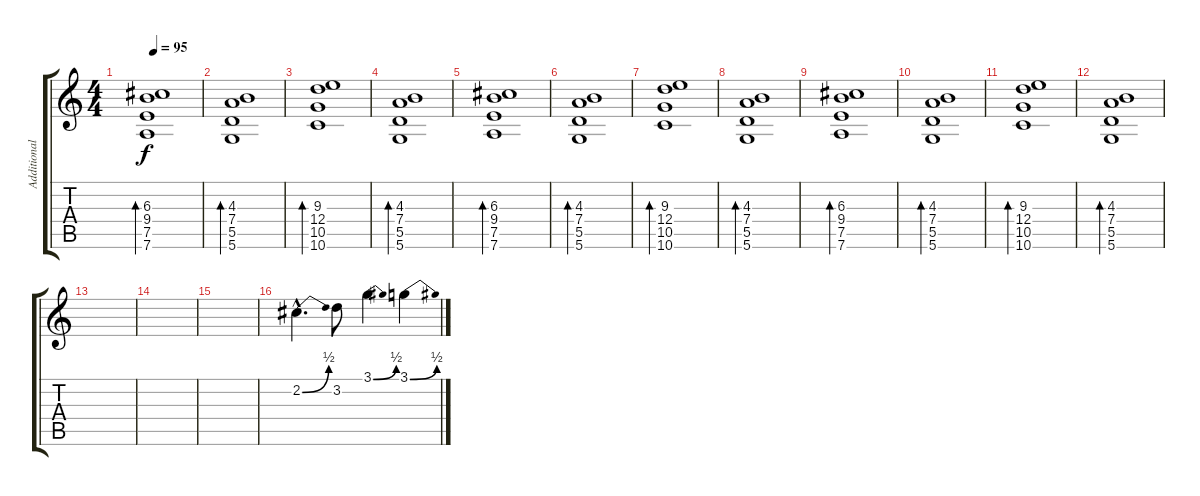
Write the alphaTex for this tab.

\track ("Additional guitar" "Additional") {instrument distortionguitar}
\staff {score tabs}
\tuning (E4 B3 G3 D3 A2 D2) {hide}
\ts (4 4)
\tempo 95
\clef g2
\ks c
(6.3 9.4 7.5 7.6).1{bd 60 dy f volume 15 instrument acousticguitarsteel} |
(4.3 7.4 5.5 5.6).1{bd 60 volume 15 instrument acousticguitarsteel} |
(9.3 12.4 10.5 10.6).1{bd 60 volume 15 instrument acousticguitarsteel} |
(4.3 7.4 5.5 5.6).1{bd 60 volume 15 instrument acousticguitarsteel} |
(6.3 9.4 7.5 7.6).1{bd 60 volume 15 instrument acousticguitarsteel} |
(4.3 7.4 5.5 5.6).1{bd 60 volume 15 instrument acousticguitarsteel} |
(9.3 12.4 10.5 10.6).1{bd 60 volume 15 instrument acousticguitarsteel} |
(4.3 7.4 5.5 5.6).1{bd 60 volume 15 instrument acousticguitarsteel} |
(6.3 9.4 7.5 7.6).1{bd 60 volume 15 instrument acousticguitarsteel} |
(4.3 7.4 5.5 5.6).1{bd 60 volume 15 instrument acousticguitarsteel} |
(9.3 12.4 10.5 10.6).1{bd 60 volume 15 instrument acousticguitarsteel} |
(4.3 7.4 5.5 5.6).1{bd 60 volume 15 instrument acousticguitarsteel} |
|
|
|
2.2{be (bend 0 0 60 2) hac}.4{d volume 12} 3.2.8 3.1{be (bend 0 0 60 2)}.4 3.1{be (bend 0 0 60 2)}.4
